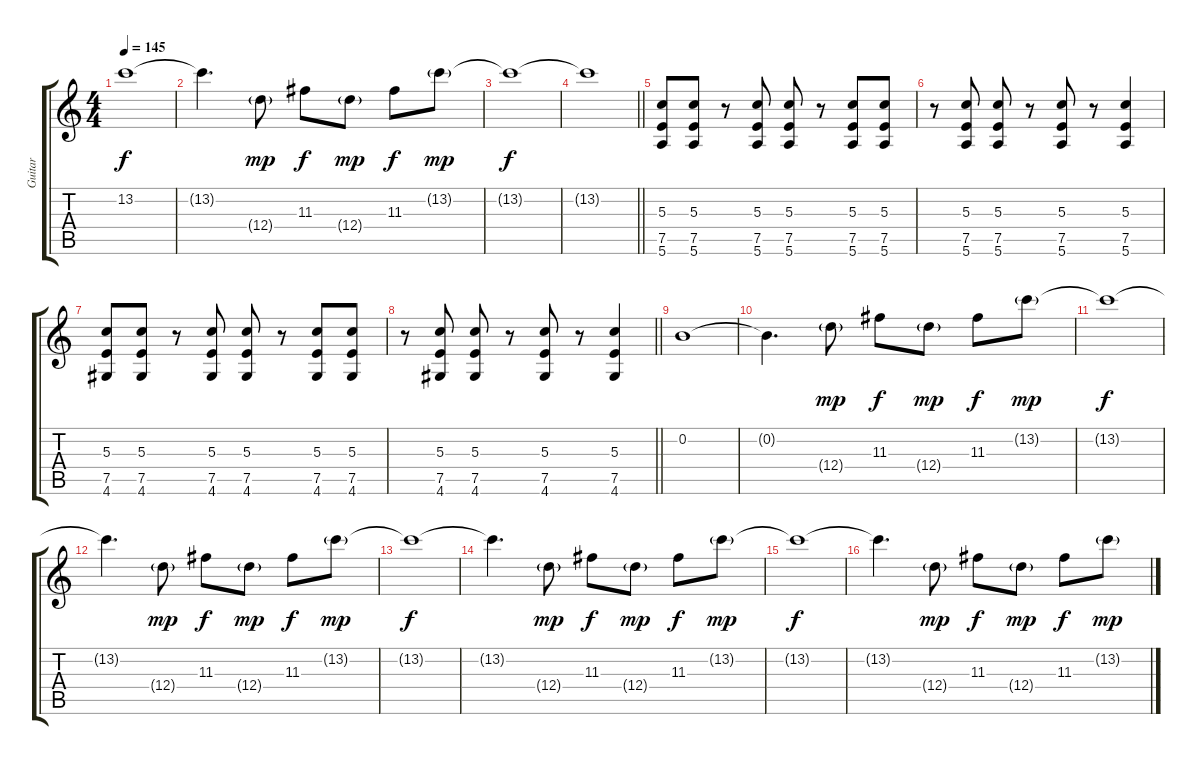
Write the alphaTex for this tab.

\track ("Guitar" "Guitar") {instrument overdrivenguitar}
\staff {score tabs}
\tuning (E4 B3 G3 D3 A2 E2) {hide}
\ts (4 4)
\tempo 145
\clef g2
\ks c
13.2{t}.1{dy f} |
13.2{t}.4{d} 12.4{g}.8{dy mp} 11.3.8{dy f} 12.4{g}.8{dy mp} 11.3.8{dy f} 13.2{g}.8{dy mp} |
13.2{t}.1{dy f} |
\barLineRight lightlight
13.2{t}.1 |
(5.3 7.5 5.6).8 (5.3 7.5 5.6).8 r.8 (5.3 7.5 5.6).8 (5.3 7.5 5.6).8 r.8 (5.3 7.5 5.6).8 (5.3 7.5 5.6).8 |
r.8 (5.3 7.5 5.6).8 (5.3 7.5 5.6).8 r.8 (5.3 7.5 5.6).8 r.8 (5.3 7.5 5.6).4 |
(5.3 7.5 4.6).8 (5.3 7.5 4.6).8 r.8 (5.3 7.5 4.6).8 (5.3 7.5 4.6).8 r.8 (5.3 7.5 4.6).8 (5.3 7.5 4.6).8 |
\barLineRight lightlight
r.8 (5.3 7.5 4.6).8 (5.3 7.5 4.6).8 r.8 (5.3 7.5 4.6).8 r.8 (5.3 7.5 4.6).4 |
0.2.1 |
0.2{t}.4{d} 12.4{g}.8{dy mp} 11.3.8{dy f} 12.4{g}.8{dy mp} 11.3.8{dy f} 13.2{g}.8{dy mp} |
13.2{t}.1{dy f} |
13.2{t}.4{d} 12.4{g}.8{dy mp} 11.3.8{dy f} 12.4{g}.8{dy mp} 11.3.8{dy f} 13.2{g}.8{dy mp} |
13.2{t}.1{dy f} |
13.2{t}.4{d} 12.4{g}.8{dy mp} 11.3.8{dy f} 12.4{g}.8{dy mp} 11.3.8{dy f} 13.2{g}.8{dy mp} |
13.2{t}.1{dy f} |
13.2{t}.4{d} 12.4{g}.8{dy mp} 11.3.8{dy f} 12.4{g}.8{dy mp} 11.3.8{dy f} 13.2{g}.8{dy mp}
